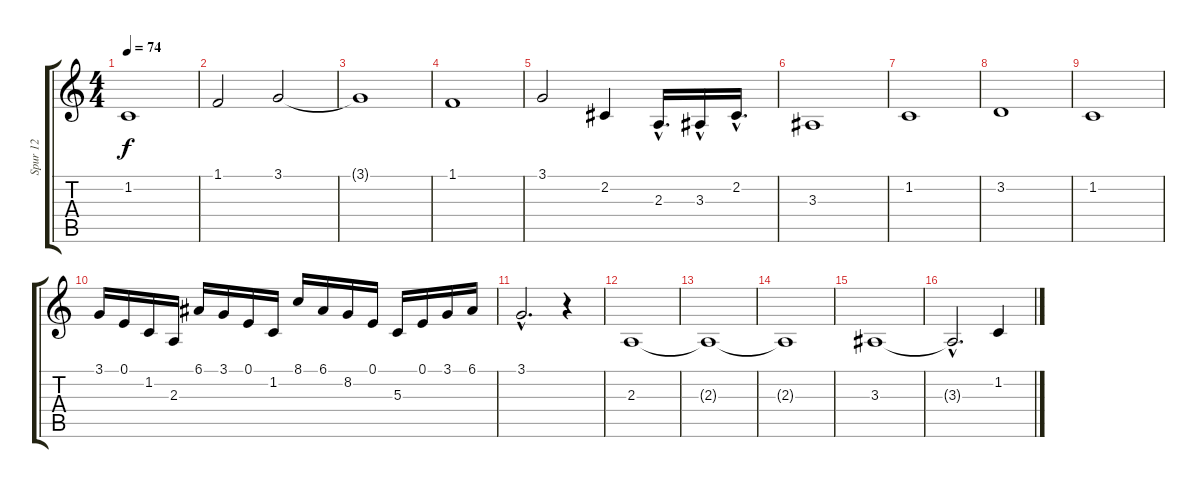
\track ("Spur 12" "Spur 12") {instrument viola}
\staff {score tabs}
\tuning (E4 B3 G3 D3 A2 E2) {hide}
\ts (4 4)
\tempo 74
\clef g2
\ks c
1.2.1{dy f} |
1.1.2 3.1.2 |
3.1{t}.1 |
1.1.1 |
3.1.2 2.2.4 2.3{hac}.16{d} 3.3{hac}.16 2.2{hac}.16{d} |
3.3.1 |
1.2.1 |
3.2.1 |
1.2.1 |
3.1.16{volume 9} 0.1.16 1.2.16 2.3.16 6.1.16 3.1.16 0.1.16 1.2.16 8.1.16 6.1.16 8.2.16 0.1.16 5.3.16 0.1.16 3.1.16 6.1.16 |
3.1{hac}.2{d} r.4 |
2.3.1 |
2.3{t}.1 |
2.3{t}.1 |
3.3.1 |
3.3{hac t}.2{d} 1.2.4
